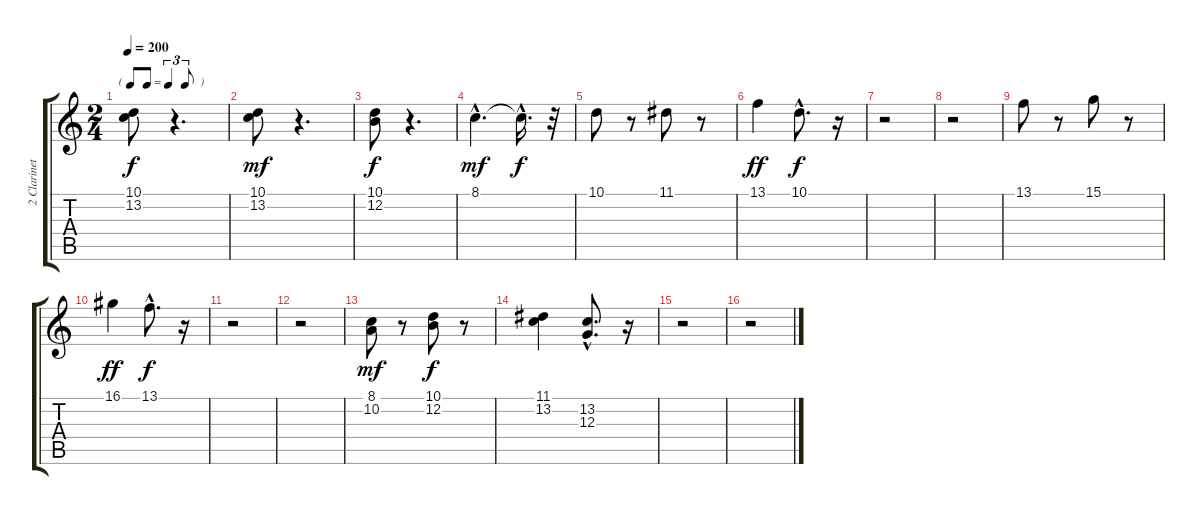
\track ("2 Clarinets in Bb" "2 Clarinet") {instrument clarinet}
\staff {score tabs}
\tuning (E4 B3 G3 D3 A2 E2) {hide}
\ts (2 4)
\tf triplet8th
\tempo 200
\clef g2
\ks c
(10.1 13.2).8{dy f} r.4{d} |
(10.1 13.2).8{dy mf} r.4{d} |
(10.1 12.2).8{dy f} r.4{d} |
8.1{hac}.4{d dy mf} 8.1{hac t}.16{d dy f} r.32 |
10.1.8 r.8 11.1.8 r.8 |
13.1.4{dy ff} 10.1{hac}.8{d dy f} r.16 |
r.2 |
r.2 |
13.1.8 r.8 15.1.8 r.8 |
16.1.4{dy ff} 13.1{hac}.8{d dy f} r.16 |
r.2 |
r.2 |
(8.1 10.2).8{dy mf} r.8 (10.1 12.2).8{dy f} r.8 |
(11.1 13.2).4 (13.2{hac} 12.3{hac}).8{d} r.16 |
r.2 |
r.2
